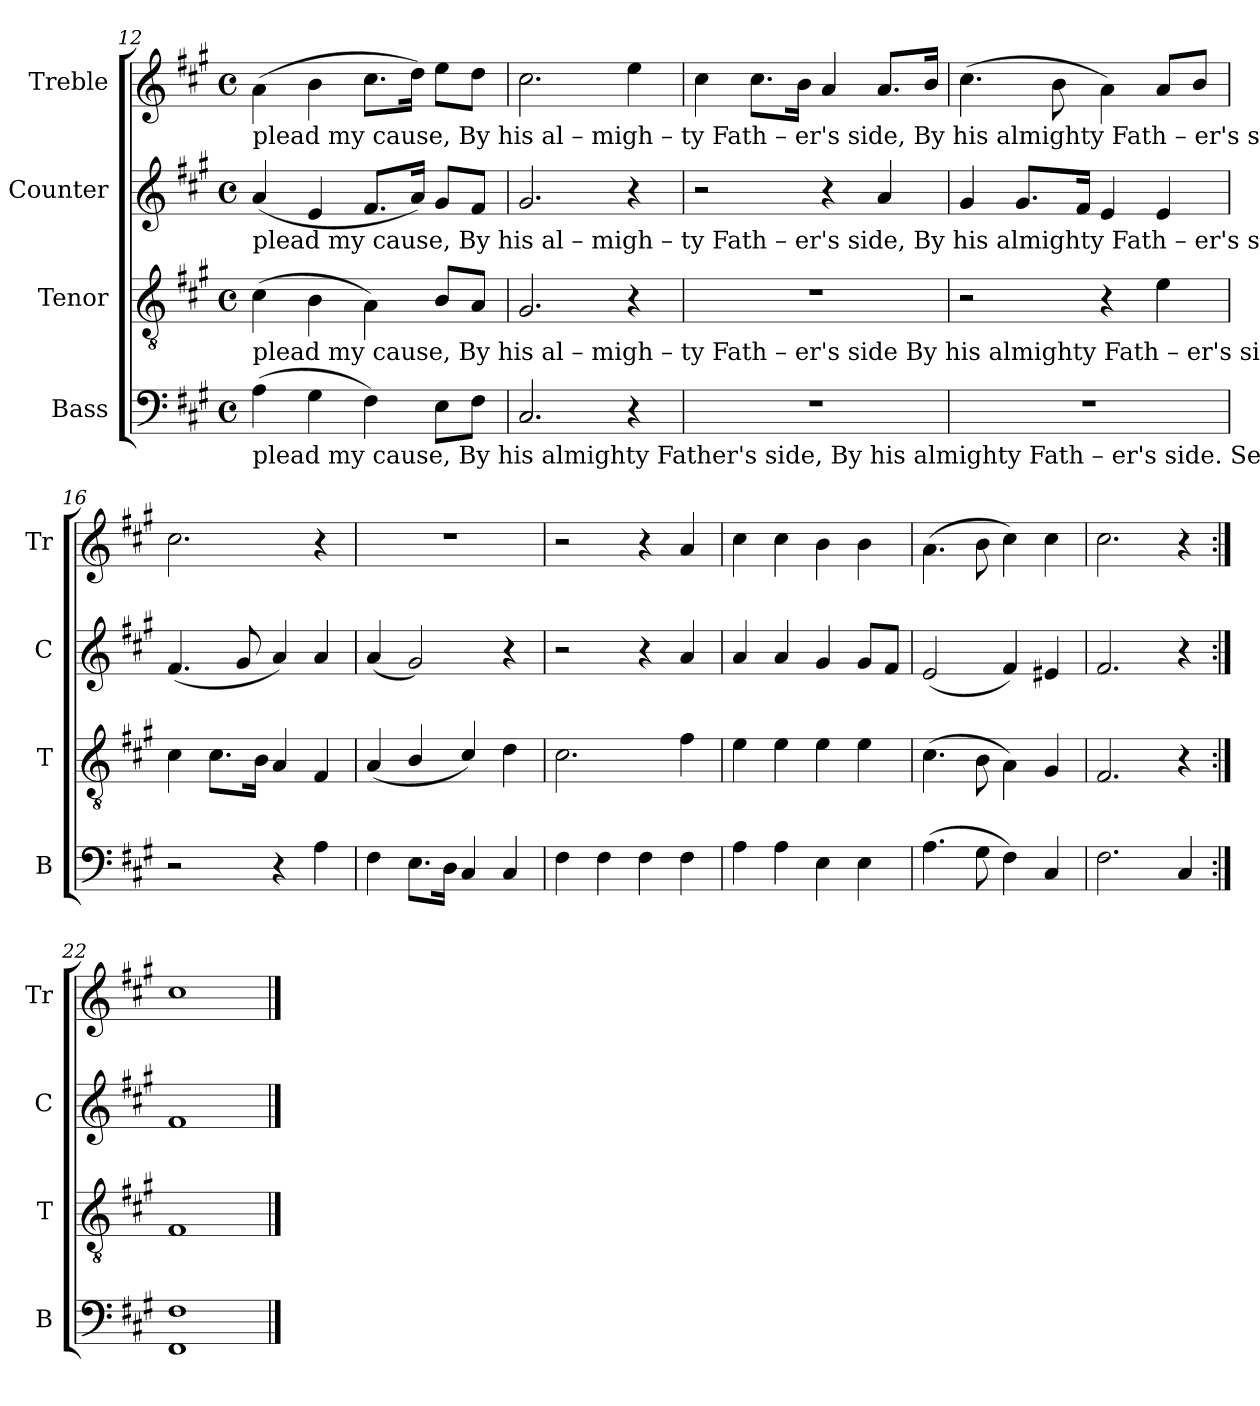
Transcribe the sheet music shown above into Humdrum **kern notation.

**kern	**kern	**kern	**kern
*part4	*part3	*part2	*part1
*staff4	*staff3	*staff2	*staff1
*I"Bass	*I"Tenor	*I"Counter	*I"Treble
*I'B	*I'T	*I'C	*I'Tr
!!LO:LB:g=z
*clefF4	*clefGv2	*clefG2	*clefG2
*k[f#c#g#]	*k[f#c#g#]	*k[f#c#g#]	*k[f#c#g#]
*M4/4	*M4/4	*M4/4	*M4/4
*met(c)	*met(c)	*met(c)	*met(c)
=12	=12	=12	=12
!	!	!	!LO:TX:b:t=plead                 my      cause,    By    his   al  –  migh – ty         Fath          –            er's      side,                                                                                                     By     his    almighty          Fath      –       er's     side.
!	!	!LO:TX:b:t=plead                 my         cause,                                            By             his   al  –  migh – ty           Fath        –        er's    side,                                                      By     his    almighty          Fath      –       er's     side.	!
!	!LO:TX:b:t=plead                 my         cause,                                                                                              By            his   al  –  migh – ty   Fath        –        er's    side              By     his    almighty          Fath      –       er's     side.	!	!
!LO:TX:b:t=plead                 my         cause,                                                                                                                                               By    his    almighty   Father's   side,  By     his    almighty          Fath      –       er's     side.    See	!	!	!
(4A\	(4c#\	(4a/	(4a\
4G#\	4B\	4e/	4b\
4F#\)	4A\)	8.f#/L	8.cc#\L
.	.	16a/Jk)	16dd\Jk)
8E\L	8B/L	8g#/L	8ee\L
8F#\J	8A/J	8f#/J	8dd\J
=13	=13	=13	=13
2.C#/	2.G#/	2.g#/	2.cc#\
4r	4r	4r	4ee\
=14	=14	=14	=14
1r	1r	2r	4cc#\
.	.	.	8.cc#\L
.	.	.	16b\Jk
.	.	4r	4a/
.	.	4a/	8.a/L
.	.	.	16b/Jk
=15	=15	=15	=15
1r	2r	4g#/	(4.cc#\
.	.	8.g#/L	.
.	.	.	8b\
.	.	16f#/Jk	.
.	4r	4e/	4a\)
.	4e\	4e/	8a/L
.	.	.	8b/J
=16	=16	=16	=16
2r	4c#\	(4.f#/	2.cc#\
.	8.c#\L	.	.
.	.	8g#/	.
.	16B\Jk	.	.
4r	4A/	4a/)	.
4A\	4F#/	4a/	4r
=17	=17	=17	=17
4F#\	(4A/	(4a/	1r
8.E\L	4B/	2g#/)	.
16D\Jk	.	.	.
4C#/	4c#/)	.	.
4C#/	4d\	4r	.
=18	=18	=18	=18
4F#\	2.c#\	2r	2r
4F#\	.	.	.
4F#\	.	4r	4r
4F#\	4f#\	4a/	4a/
=19	=19	=19	=19
4A\	4e\	4a/	4cc#\
4A\	4e\	4a/	4cc#\
4E\	4e\	4g#/	4b\
4E\	4e\	8g#/L	4b\
.	.	8f#/J	.
=20	=20	=20	=20
(4.A\	(4.c#\	(2e/	(4.a\
8G#\	8B\	.	8b\
4F#\)	4A\)	4f#/)	4cc#\)
4C#/	4G#/	4e#X/	4cc#\
=21	=21	=21	=21
2.F#\	2.F#/	2.f#/	2.cc#\
4C#/	4r	4r	4r
=22:|!	=22:|!	=22:|!	=22:|!
1FF# 1F#	1F#	1f#	1cc#
==	==	==	==
*-	*-	*-	*-
